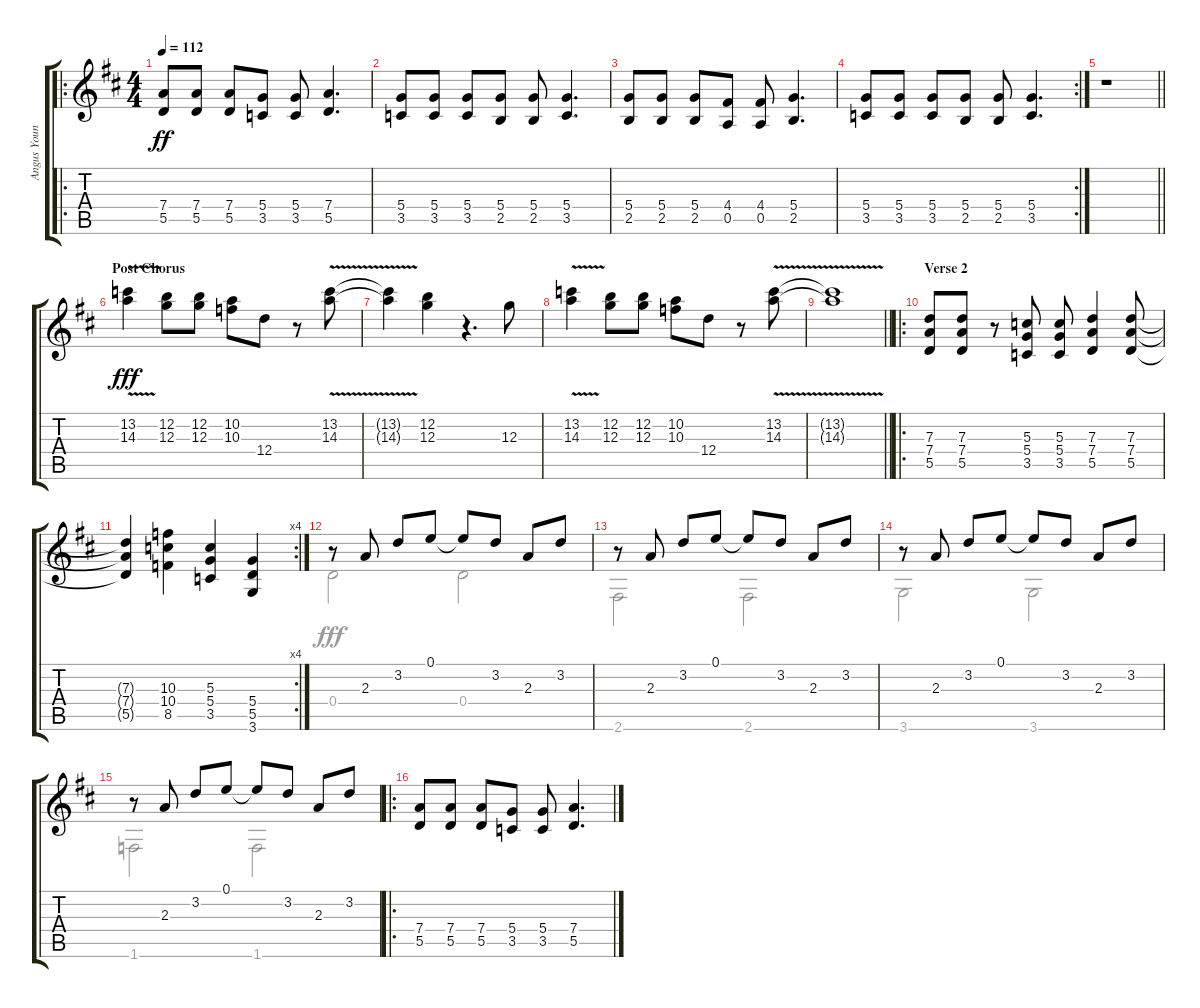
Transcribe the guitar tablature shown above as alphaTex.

\track ("Angus Young" "Angus Youn") {instrument distortionguitar}
\staff {score tabs}
\tuning (E4 B3 G3 D3 A2 E2) {hide}
\voice
\ro
\ts (4 4)
\tempo 112
\clef g2
\ks d
(7.4 5.5).8{dy ff} (7.4 5.5).8 (7.4 5.5).8 (5.4 3.5).8 (5.4 3.5).8 (7.4 5.5).4{d} |
(5.4 3.5).8 (5.4 3.5).8 (5.4 3.5).8 (5.4 2.5).8 (5.4 2.5).8 (5.4 3.5).4{d} |
(5.4 2.5).8 (5.4 2.5).8 (5.4 2.5).8 (4.4 0.5).8 (4.4 0.5).8 (5.4 2.5).4{d} |
\rc 2
(5.4 3.5).8 (5.4 3.5).8 (5.4 3.5).8 (5.4 2.5).8 (5.4 2.5).8 (5.4 3.5).4{d} |
\barLineRight lightlight
r.1 |
\section ("" "Post Chorus")
(13.2{v} 14.3{v}).4{dy fff} (12.2 12.3).8 (12.2 12.3).8 (10.2 10.3).8 12.4.8 r.8 (13.2{v} 14.3{v}).8 |
(13.2{v t} 14.3{v t}).4 (12.2 12.3).4 r.4{d} 12.3.8 |
(13.2{v} 14.3{v}).4 (12.2 12.3).8 (12.2 12.3).8 (10.2 10.3).8 12.4.8 r.8 (13.2{v} 14.3{v}).8 |
\barLineRight lightlight
(13.2{v t} 14.3{v t}).1 |
\ro
\section ("" "Verse 2")
(7.3 7.4 5.5).8 (7.3 7.4 5.5).8 r.8 (5.3 5.4 3.5).8 (5.3 5.4 3.5).8 (7.3 7.4 5.5).4 (7.3 7.4 5.5).8 |
\rc 4
(7.3{t} 7.4{t} 5.5{t}).4 (10.3 10.4 8.5).4 (5.3 5.4 3.5).4 (5.4 5.5 3.6).4 |
r.8 2.3.8 3.2.8 0.1.8 0.1{t}.8 3.2.8 2.3.8 3.2.8 |
r.8 2.3.8 3.2.8 0.1.8 0.1{t}.8 3.2.8 2.3.8 3.2.8 |
r.8 2.3.8 3.2.8 0.1.8 0.1{t}.8 3.2.8 2.3.8 3.2.8 |
r.8 2.3.8 3.2.8 0.1.8 0.1{t}.8 3.2.8 2.3.8 3.2.8 |
\ro
(7.4 5.5).8 (7.4 5.5).8 (7.4 5.5).8 (5.4 3.5).8 (5.4 3.5).8 (7.4 5.5).4{d}
\voice
\clef g2
\ottava regular
\simile none
\ks d
|
|
|
|
\barLineRight lightlight
|
|
|
|
\barLineRight lightlight
|
|
|
0.4.2{dy fff} 0.4.2 |
2.6.2 2.6.2 |
3.6.2 3.6.2 |
1.6.2 1.6.2 |
